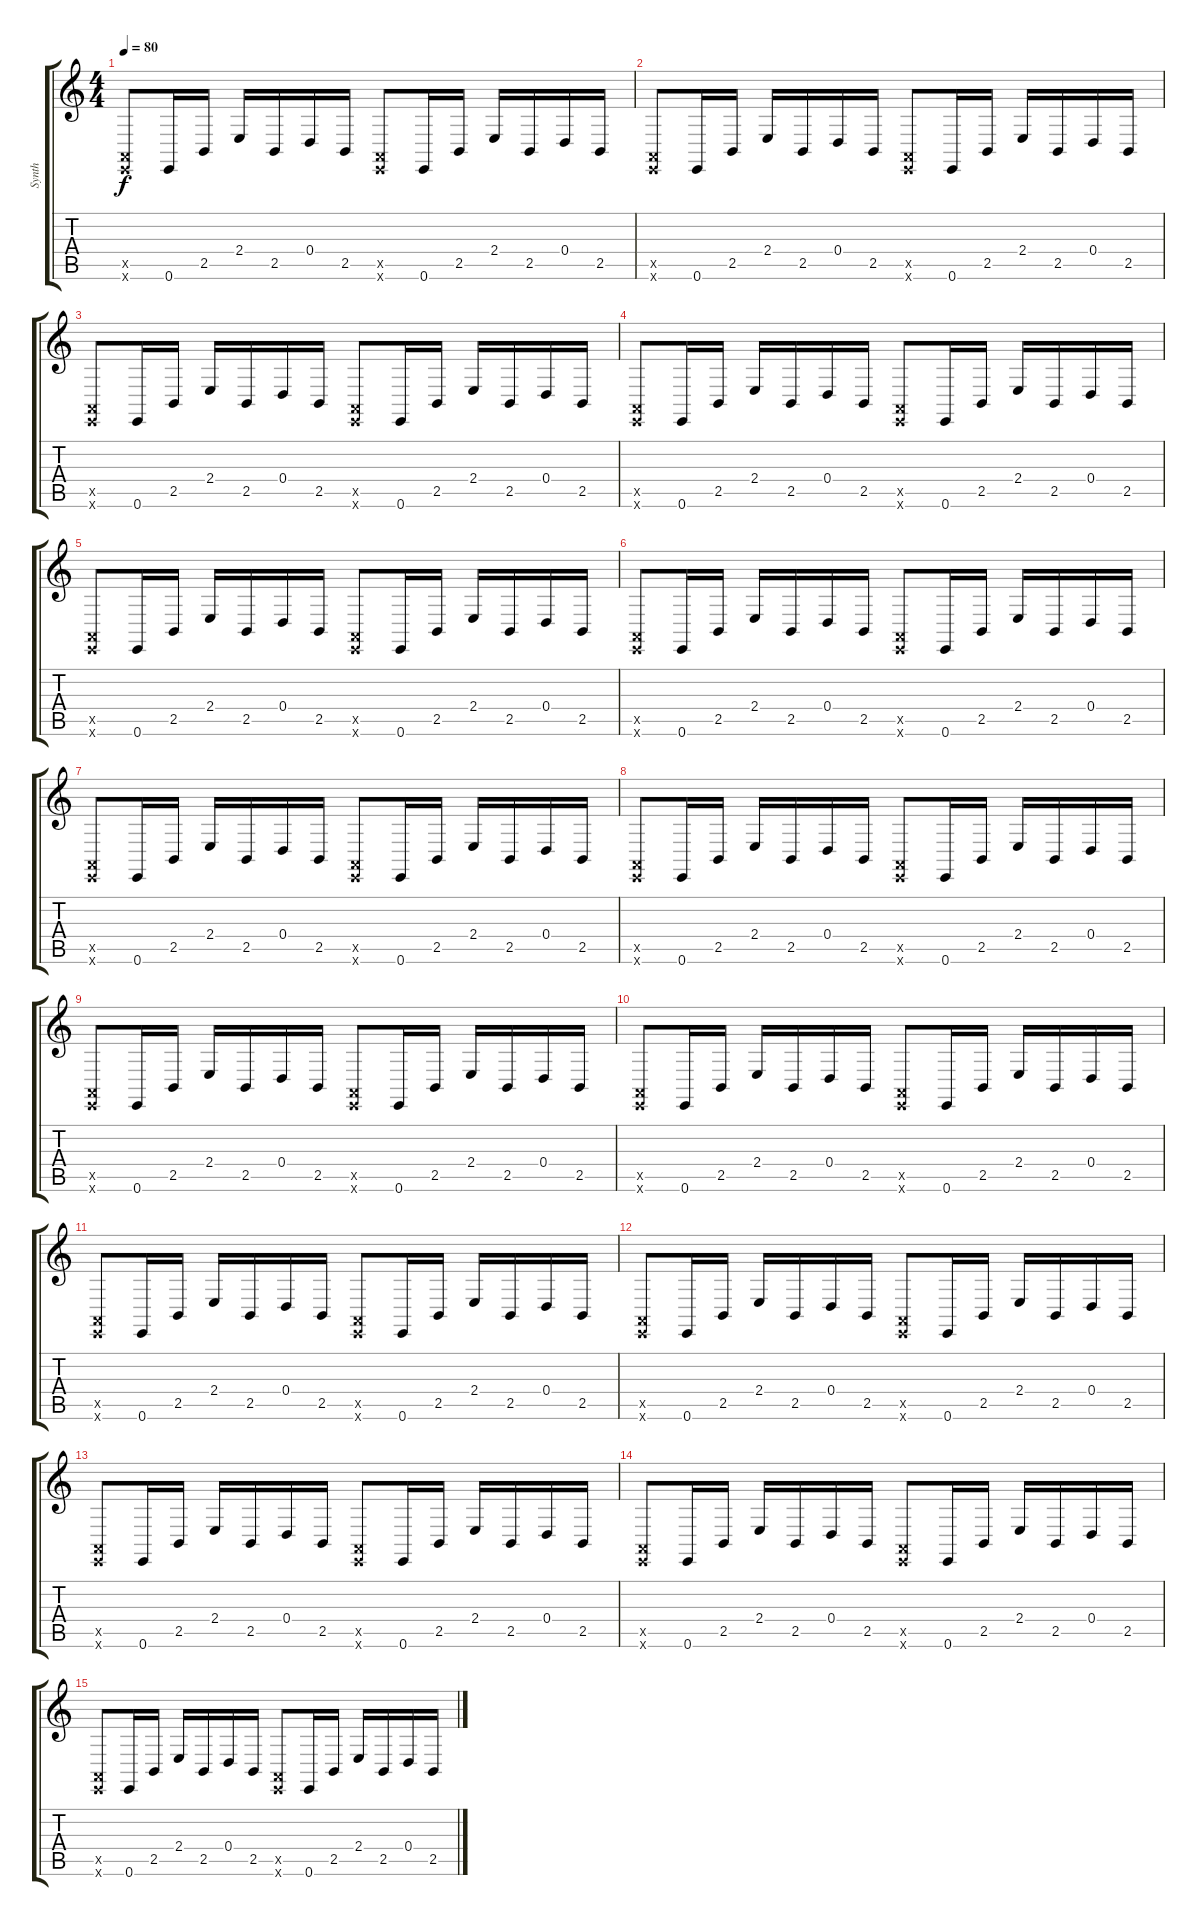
\track ("Synth" "Synth") {instrument lead2sawtooth}
\staff {score tabs}
\tuning (E4 B3 G3 D3 A2 E2) {hide}
\ts (4 4)
\tempo 80
\clef g2
\ks c
(0.5{x} 0.6{x}).8{dy f} 0.6.16 2.5.16 2.4.16 2.5.16 0.4.16 2.5.16 (0.5{x} 0.6{x}).8 0.6.16 2.5.16 2.4.16 2.5.16 0.4.16 2.5.16 |
(0.5{x} 0.6{x}).8 0.6.16 2.5.16 2.4.16 2.5.16 0.4.16 2.5.16 (0.5{x} 0.6{x}).8 0.6.16 2.5.16 2.4.16 2.5.16 0.4.16 2.5.16 |
(0.5{x} 0.6{x}).8 0.6.16 2.5.16 2.4.16 2.5.16 0.4.16 2.5.16 (0.5{x} 0.6{x}).8 0.6.16 2.5.16 2.4.16 2.5.16 0.4.16 2.5.16 |
(0.5{x} 0.6{x}).8 0.6.16 2.5.16 2.4.16 2.5.16 0.4.16 2.5.16 (0.5{x} 0.6{x}).8 0.6.16 2.5.16 2.4.16 2.5.16 0.4.16 2.5.16 |
(0.5{x} 0.6{x}).8 0.6.16 2.5.16 2.4.16 2.5.16 0.4.16 2.5.16 (0.5{x} 0.6{x}).8 0.6.16 2.5.16 2.4.16 2.5.16 0.4.16 2.5.16 |
(0.5{x} 0.6{x}).8 0.6.16 2.5.16 2.4.16 2.5.16 0.4.16 2.5.16 (0.5{x} 0.6{x}).8 0.6.16 2.5.16 2.4.16 2.5.16 0.4.16 2.5.16 |
(0.5{x} 0.6{x}).8 0.6.16 2.5.16 2.4.16 2.5.16 0.4.16 2.5.16 (0.5{x} 0.6{x}).8 0.6.16 2.5.16 2.4.16 2.5.16 0.4.16 2.5.16 |
(0.5{x} 0.6{x}).8 0.6.16 2.5.16 2.4.16 2.5.16 0.4.16 2.5.16 (0.5{x} 0.6{x}).8 0.6.16 2.5.16 2.4.16 2.5.16 0.4.16 2.5.16 |
(0.5{x} 0.6{x}).8 0.6.16 2.5.16 2.4.16 2.5.16 0.4.16 2.5.16 (0.5{x} 0.6{x}).8 0.6.16 2.5.16 2.4.16 2.5.16 0.4.16 2.5.16 |
(0.5{x} 0.6{x}).8 0.6.16 2.5.16 2.4.16 2.5.16 0.4.16 2.5.16 (0.5{x} 0.6{x}).8 0.6.16 2.5.16 2.4.16 2.5.16 0.4.16 2.5.16 |
(0.5{x} 0.6{x}).8 0.6.16 2.5.16 2.4.16 2.5.16 0.4.16 2.5.16 (0.5{x} 0.6{x}).8 0.6.16 2.5.16 2.4.16 2.5.16 0.4.16 2.5.16 |
(0.5{x} 0.6{x}).8 0.6.16 2.5.16 2.4.16 2.5.16 0.4.16 2.5.16 (0.5{x} 0.6{x}).8 0.6.16 2.5.16 2.4.16 2.5.16 0.4.16 2.5.16 |
(0.5{x} 0.6{x}).8 0.6.16 2.5.16 2.4.16 2.5.16 0.4.16 2.5.16 (0.5{x} 0.6{x}).8 0.6.16 2.5.16 2.4.16 2.5.16 0.4.16 2.5.16 |
(0.5{x} 0.6{x}).8 0.6.16 2.5.16 2.4.16 2.5.16 0.4.16 2.5.16 (0.5{x} 0.6{x}).8 0.6.16 2.5.16 2.4.16 2.5.16 0.4.16 2.5.16 |
(0.5{x} 0.6{x}).8 0.6.16 2.5.16 2.4.16 2.5.16 0.4.16 2.5.16 (0.5{x} 0.6{x}).8 0.6.16 2.5.16 2.4.16 2.5.16 0.4.16 2.5.16
